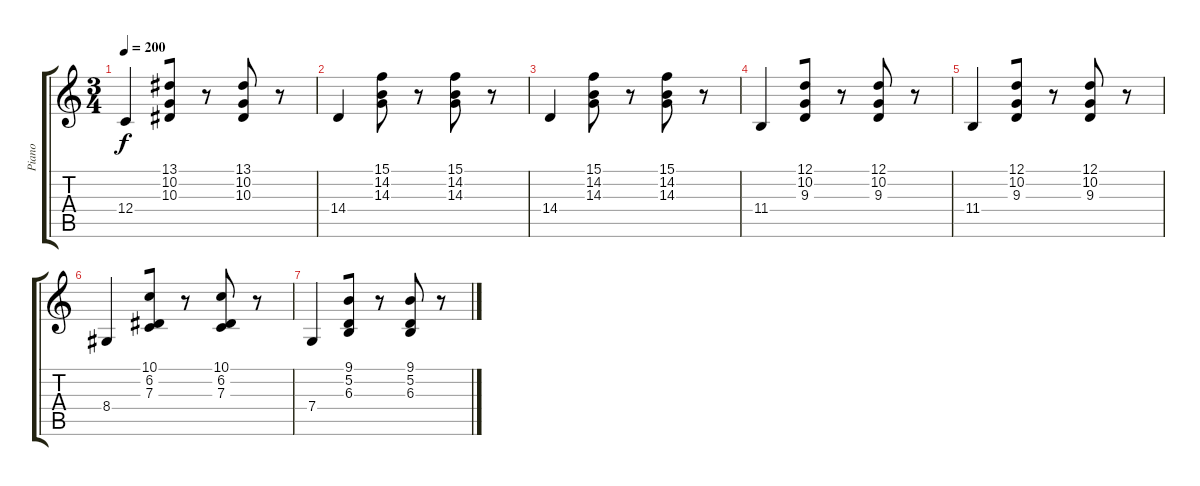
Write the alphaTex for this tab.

\track ("Piano" "Piano") {instrument brightacousticpiano}
\staff {score tabs}
\tuning (D4 A3 F3 C3 G2 C2) {hide}
\ts (3 4)
\tempo 200
\clef g2
\ks c
12.4.4{dy f beam merge} (13.1 10.2 10.3).8 r.8 (13.1 10.2 10.3).8{beam merge} r.8 |
14.4.4 (15.1 14.2 14.3).8 r.8 (15.1 14.2 14.3).8 r.8 |
14.4.4 (15.1 14.2 14.3).8 r.8 (15.1 14.2 14.3).8 r.8 |
11.4.4{beam merge} (12.1 10.2 9.3).8 r.8{beam merge} (12.1 10.2 9.3).8 r.8 |
11.4.4{beam merge} (12.1 10.2 9.3).8 r.8{beam merge} (12.1 10.2 9.3).8 r.8 |
8.4.4{beam merge} (10.1 6.2 7.3).8 r.8 (10.1 6.2 7.3).8{beam merge} r.8 |
7.4.4{beam merge} (9.1 5.2 6.3).8 r.8 (9.1 5.2 6.3).8{beam merge} r.8
